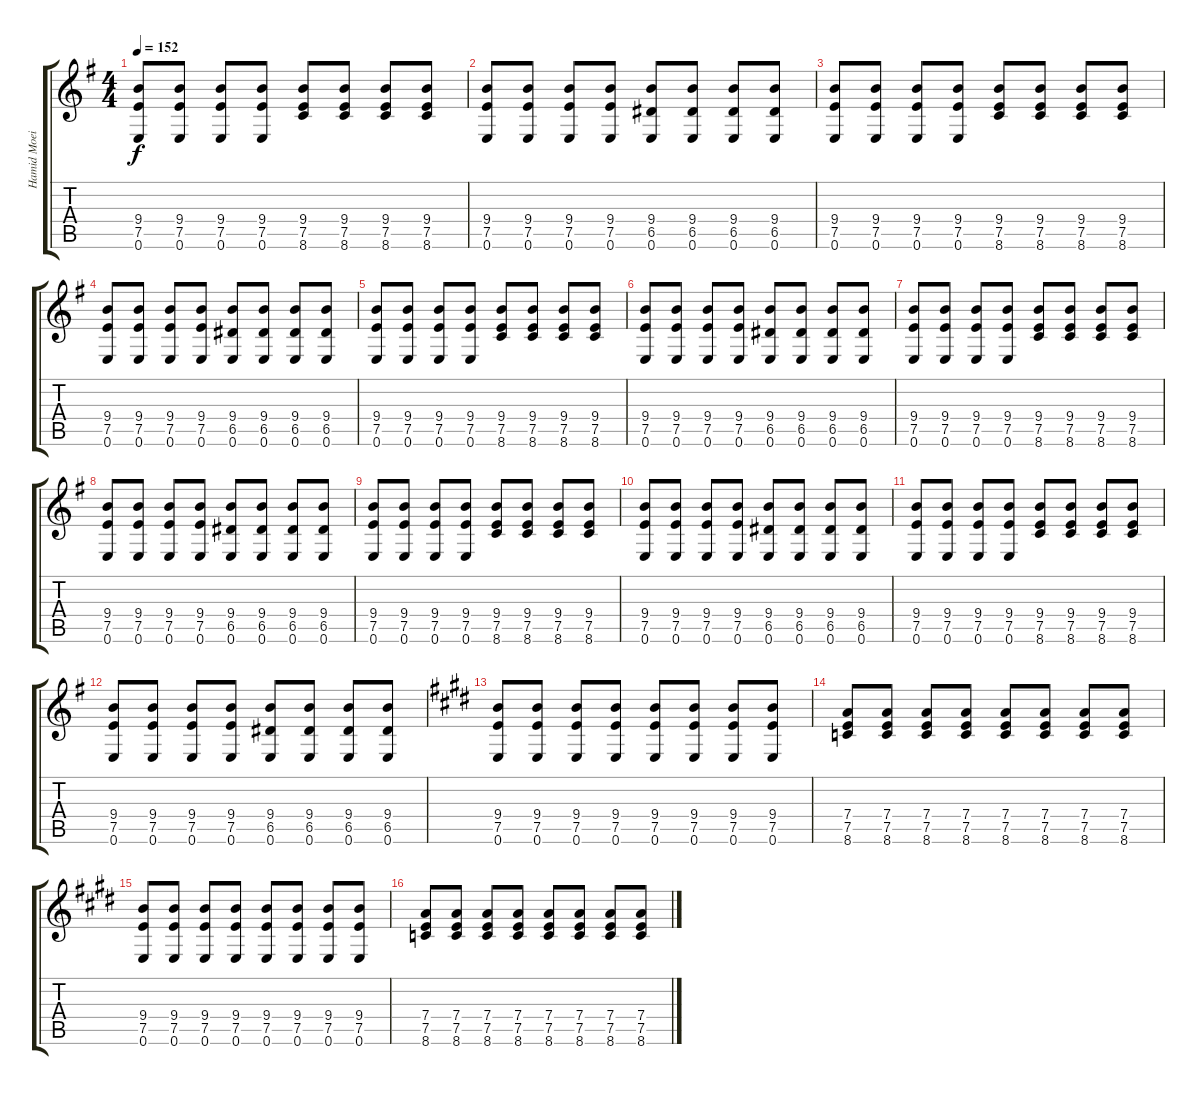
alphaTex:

\track ("Hamid Moeini" "Hamid Moei") {instrument distortionguitar}
\staff {score tabs}
\tuning (E4 B3 G3 D3 A2 E2) {hide}
\ts (4 4)
\tempo 152
\clef g2
\ks eminor
(9.4 7.5 0.6).8{dy f} (9.4 7.5 0.6).8 (9.4 7.5 0.6).8 (9.4 7.5 0.6).8 (9.4 7.5 8.6).8 (9.4 7.5 8.6).8 (9.4 7.5 8.6).8 (9.4 7.5 8.6).8 |
(9.4 7.5 0.6).8 (9.4 7.5 0.6).8 (9.4 7.5 0.6).8 (9.4 7.5 0.6).8 (9.4 6.5 0.6).8 (9.4 6.5 0.6).8 (9.4 6.5 0.6).8 (9.4 6.5 0.6).8 |
(9.4 7.5 0.6).8 (9.4 7.5 0.6).8 (9.4 7.5 0.6).8 (9.4 7.5 0.6).8 (9.4 7.5 8.6).8 (9.4 7.5 8.6).8 (9.4 7.5 8.6).8 (9.4 7.5 8.6).8 |
(9.4 7.5 0.6).8 (9.4 7.5 0.6).8 (9.4 7.5 0.6).8 (9.4 7.5 0.6).8 (9.4 6.5 0.6).8 (9.4 6.5 0.6).8 (9.4 6.5 0.6).8 (9.4 6.5 0.6).8 |
(9.4 7.5 0.6).8 (9.4 7.5 0.6).8 (9.4 7.5 0.6).8 (9.4 7.5 0.6).8 (9.4 7.5 8.6).8 (9.4 7.5 8.6).8 (9.4 7.5 8.6).8 (9.4 7.5 8.6).8 |
(9.4 7.5 0.6).8 (9.4 7.5 0.6).8 (9.4 7.5 0.6).8 (9.4 7.5 0.6).8 (9.4 6.5 0.6).8 (9.4 6.5 0.6).8 (9.4 6.5 0.6).8 (9.4 6.5 0.6).8 |
(9.4 7.5 0.6).8 (9.4 7.5 0.6).8 (9.4 7.5 0.6).8 (9.4 7.5 0.6).8 (9.4 7.5 8.6).8 (9.4 7.5 8.6).8 (9.4 7.5 8.6).8 (9.4 7.5 8.6).8 |
(9.4 7.5 0.6).8 (9.4 7.5 0.6).8 (9.4 7.5 0.6).8 (9.4 7.5 0.6).8 (9.4 6.5 0.6).8 (9.4 6.5 0.6).8 (9.4 6.5 0.6).8 (9.4 6.5 0.6).8 |
(9.4 7.5 0.6).8 (9.4 7.5 0.6).8 (9.4 7.5 0.6).8 (9.4 7.5 0.6).8 (9.4 7.5 8.6).8 (9.4 7.5 8.6).8 (9.4 7.5 8.6).8 (9.4 7.5 8.6).8 |
(9.4 7.5 0.6).8 (9.4 7.5 0.6).8 (9.4 7.5 0.6).8 (9.4 7.5 0.6).8 (9.4 6.5 0.6).8 (9.4 6.5 0.6).8 (9.4 6.5 0.6).8 (9.4 6.5 0.6).8 |
(9.4 7.5 0.6).8 (9.4 7.5 0.6).8 (9.4 7.5 0.6).8 (9.4 7.5 0.6).8 (9.4 7.5 8.6).8 (9.4 7.5 8.6).8 (9.4 7.5 8.6).8 (9.4 7.5 8.6).8 |
(9.4 7.5 0.6).8 (9.4 7.5 0.6).8 (9.4 7.5 0.6).8 (9.4 7.5 0.6).8 (9.4 6.5 0.6).8 (9.4 6.5 0.6).8 (9.4 6.5 0.6).8 (9.4 6.5 0.6).8 |
\ks e
(9.4 7.5 0.6).8 (9.4 7.5 0.6).8 (9.4 7.5 0.6).8 (9.4 7.5 0.6).8 (9.4 7.5 0.6).8 (9.4 7.5 0.6).8 (9.4 7.5 0.6).8 (9.4 7.5 0.6).8 |
(7.4 7.5 8.6).8 (7.4 7.5 8.6).8 (7.4 7.5 8.6).8 (7.4 7.5 8.6).8 (7.4 7.5 8.6).8 (7.4 7.5 8.6).8 (7.4 7.5 8.6).8 (7.4 7.5 8.6).8 |
(9.4 7.5 0.6).8 (9.4 7.5 0.6).8 (9.4 7.5 0.6).8 (9.4 7.5 0.6).8 (9.4 7.5 0.6).8 (9.4 7.5 0.6).8 (9.4 7.5 0.6).8 (9.4 7.5 0.6).8 |
(7.4 7.5 8.6).8 (7.4 7.5 8.6).8 (7.4 7.5 8.6).8 (7.4 7.5 8.6).8 (7.4 7.5 8.6).8 (7.4 7.5 8.6).8 (7.4 7.5 8.6).8 (7.4 7.5 8.6).8
